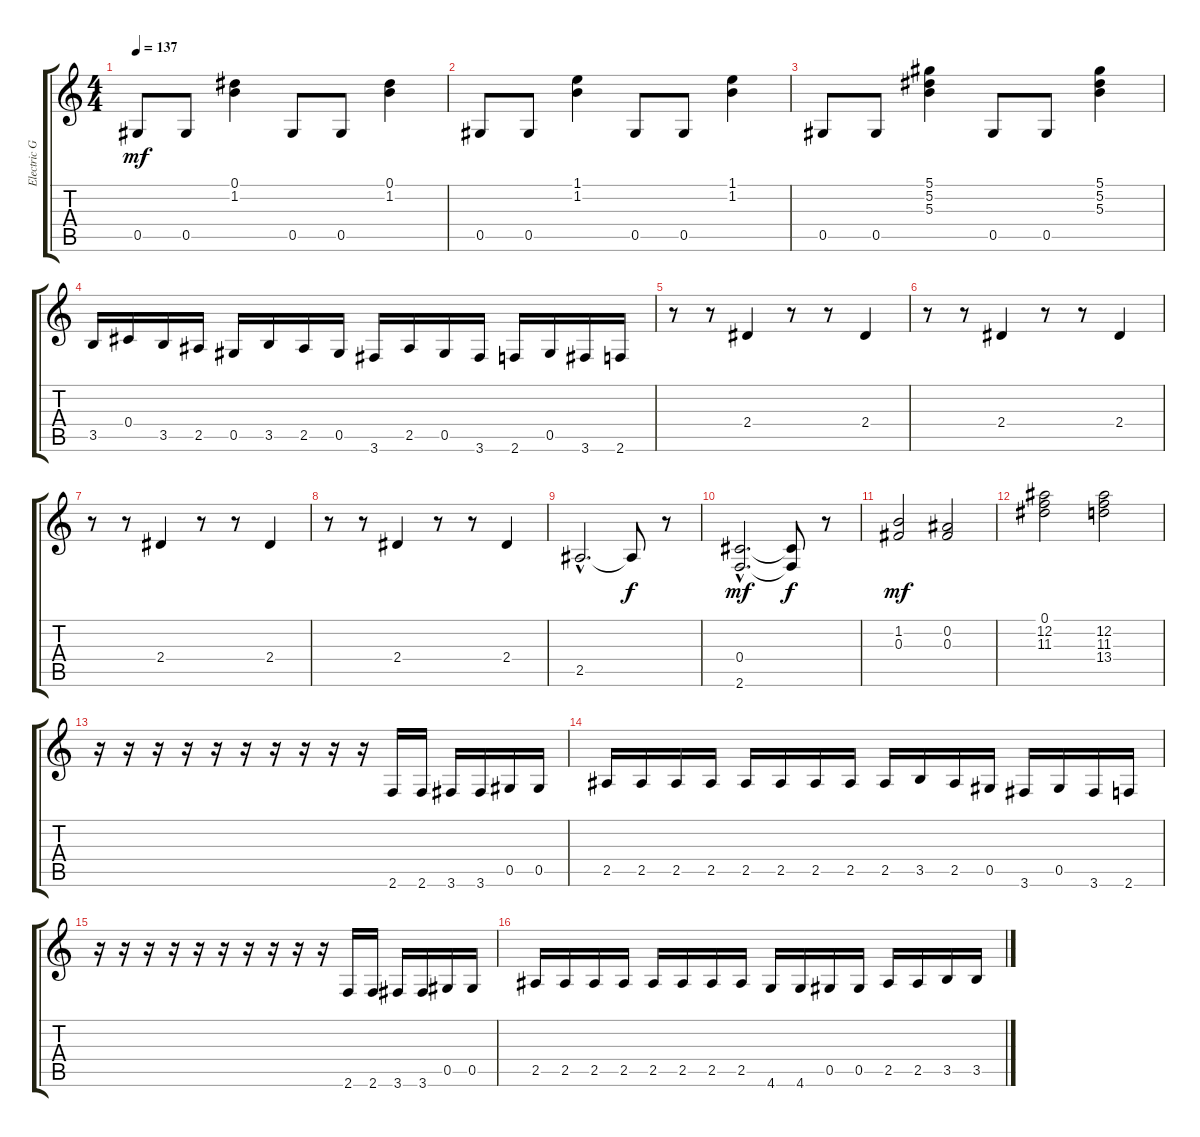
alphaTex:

\track ("Electric Guitar 3" "Electric G") {instrument distortionguitar}
\staff {score tabs}
\tuning (Eb4 Bb3 Gb3 Db3 Ab2 Eb2) {hide}
\ts (4 4)
\tempo 137
\clef g2
\ks c
0.5.8{dy mf} 0.5.8 (0.1 1.2).4 0.5.8 0.5.8 (0.1 1.2).4 |
0.5.8 0.5.8 (1.1 1.2).4 0.5.8 0.5.8 (1.1 1.2).4 |
0.5.8 0.5.8 (5.1 5.2 5.3).4 0.5.8 0.5.8 (5.1 5.2 5.3).4 |
3.5.16 0.4.16 3.5.16 2.5.16 0.5.16 3.5.16 2.5.16 0.5.16 3.6.16 2.5.16 0.5.16 3.6.16 2.6.16 0.5.16 3.6.16 2.6.16 |
r.8 r.8 2.4.4 r.8 r.8 2.4.4 |
r.8 r.8 2.4.4 r.8 r.8 2.4.4 |
r.8 r.8 2.4.4 r.8 r.8 2.4.4 |
r.8 r.8 2.4.4 r.8 r.8 2.4.4 |
2.5{hac}.2{d} 2.5{t}.8{dy f} r.8 |
(0.4{hac} 2.6{hac}).2{d dy mf} (0.4{t} 2.6{t}).8{dy f} r.8 |
(1.2 0.3).2{dy mf} (0.2 0.3).2 |
(0.1 12.2 11.3).2 (12.2 11.3 13.4).2 |
r.16 r.16 r.16 r.16 r.16 r.16 r.16 r.16 r.16 r.16 2.6.16 2.6.16 3.6.16 3.6.16 0.5.16 0.5.16 |
2.5.16 2.5.16 2.5.16 2.5.16 2.5.16 2.5.16 2.5.16 2.5.16 2.5.16 3.5.16 2.5.16 0.5.16 3.6.16 0.5.16 3.6.16 2.6.16 |
r.16 r.16 r.16 r.16 r.16 r.16 r.16 r.16 r.16 r.16 2.6.16 2.6.16 3.6.16 3.6.16 0.5.16 0.5.16 |
2.5.16 2.5.16 2.5.16 2.5.16 2.5.16 2.5.16 2.5.16 2.5.16 4.6.16 4.6.16 0.5.16 0.5.16 2.5.16 2.5.16 3.5.16 3.5.16
